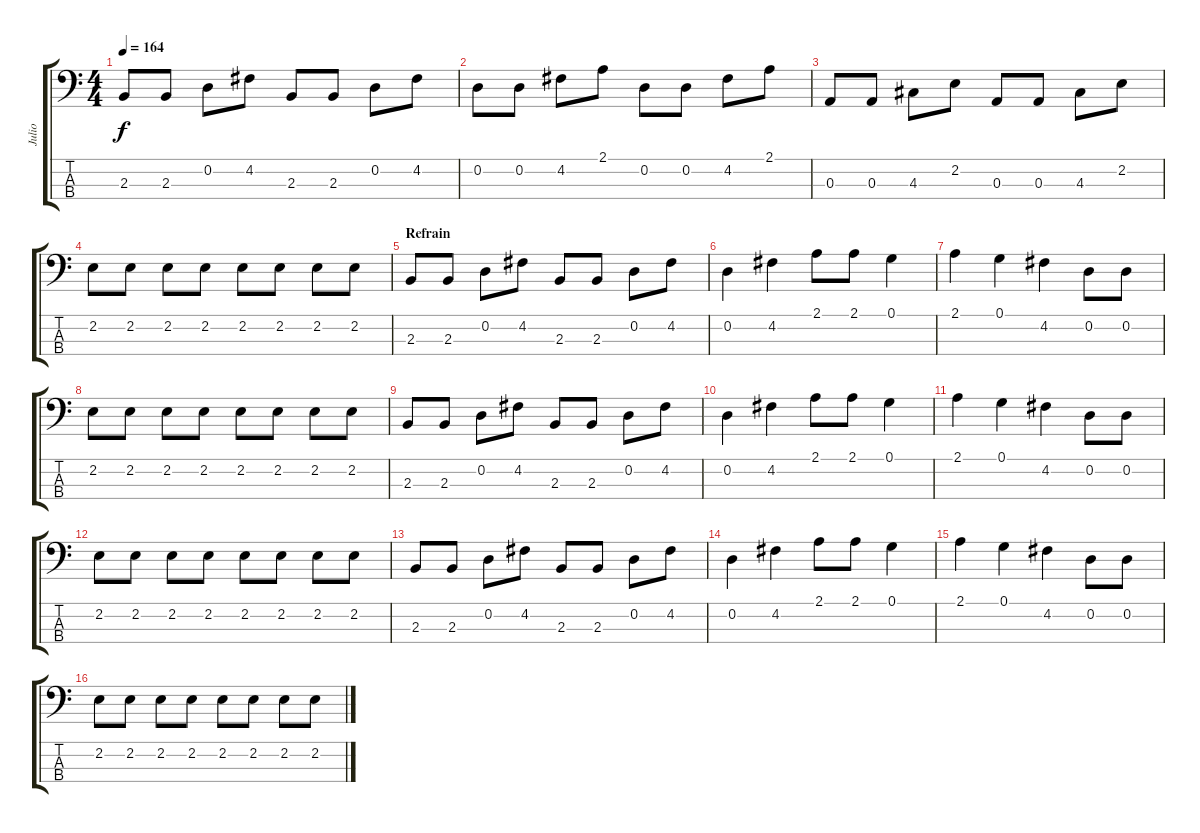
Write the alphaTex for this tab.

\track ("Julio" "Julio") {instrument electricbassfinger}
\staff {score tabs}
\tuning (G2 D2 A1 E1) {hide}
\ts (4 4)
\tempo 164
\clef f4
\ks c
2.3.8{dy f} 2.3.8 0.2.8 4.2.8 2.3.8 2.3.8 0.2.8 4.2.8 |
0.2.8 0.2.8 4.2.8 2.1.8 0.2.8 0.2.8 4.2.8 2.1.8 |
0.3.8 0.3.8 4.3.8 2.2.8 0.3.8 0.3.8 4.3.8 2.2.8 |
2.2.8 2.2.8 2.2.8 2.2.8 2.2.8 2.2.8 2.2.8 2.2.8 |
\section ("" "Refrain")
2.3.8 2.3.8 0.2.8 4.2.8 2.3.8 2.3.8 0.2.8 4.2.8 |
0.2.4 4.2.4 2.1.8 2.1.8 0.1.4 |
2.1.4 0.1.4 4.2.4 0.2.8 0.2.8 |
2.2.8 2.2.8 2.2.8 2.2.8 2.2.8 2.2.8 2.2.8 2.2.8 |
2.3.8 2.3.8 0.2.8 4.2.8 2.3.8 2.3.8 0.2.8 4.2.8 |
0.2.4 4.2.4 2.1.8 2.1.8 0.1.4 |
2.1.4 0.1.4 4.2.4 0.2.8 0.2.8 |
2.2.8 2.2.8 2.2.8 2.2.8 2.2.8 2.2.8 2.2.8 2.2.8 |
2.3.8 2.3.8 0.2.8 4.2.8 2.3.8 2.3.8 0.2.8 4.2.8 |
0.2.4 4.2.4 2.1.8 2.1.8 0.1.4 |
2.1.4 0.1.4 4.2.4 0.2.8 0.2.8 |
2.2.8 2.2.8 2.2.8 2.2.8 2.2.8 2.2.8 2.2.8 2.2.8
